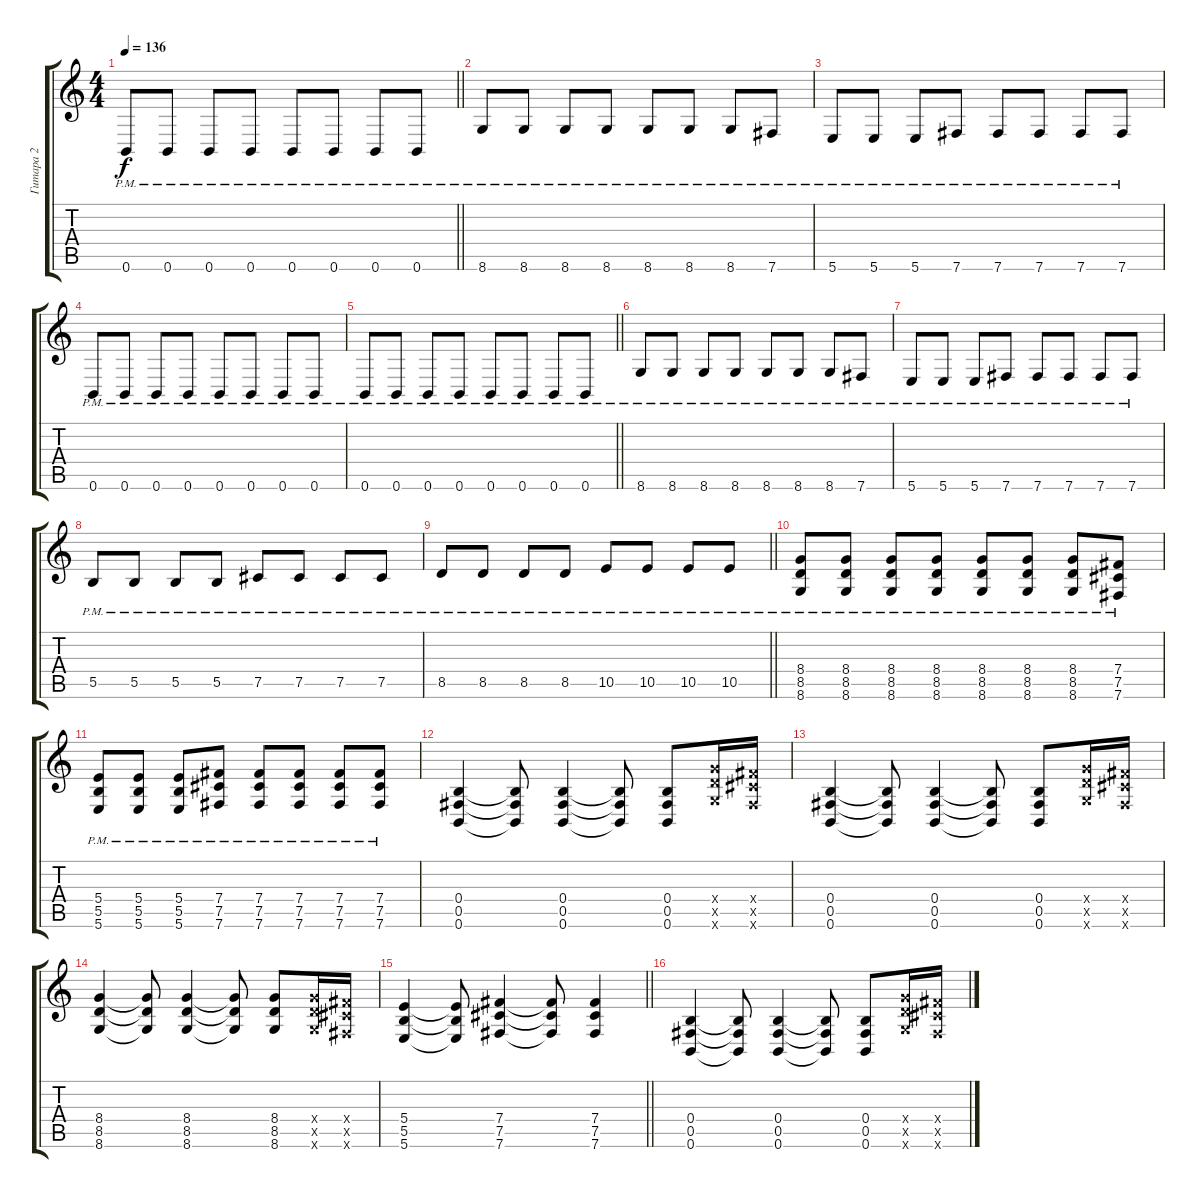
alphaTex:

\track ("Гитара 2" "Гитара 2") {instrument distortionguitar}
\staff {score tabs}
\tuning (Db4 Ab3 E3 B2 Gb2 B1) {hide}
\ts (4 4)
\tempo 136
\clef g2
\barLineRight lightlight
\ks c
0.6{pm}.8{dy f} 0.6{pm}.8 0.6{pm}.8 0.6{pm}.8 0.6{pm}.8 0.6{pm}.8 0.6{pm}.8 0.6{pm}.8 |
8.6{pm}.8 8.6{pm}.8 8.6{pm}.8 8.6{pm}.8 8.6{pm}.8 8.6{pm}.8 8.6{pm}.8 7.6{pm}.8 |
5.6{pm}.8 5.6{pm}.8 5.6{pm}.8 7.6{pm}.8 7.6{pm}.8 7.6{pm}.8 7.6{pm}.8 7.6{pm}.8 |
0.6{pm}.8 0.6{pm}.8 0.6{pm}.8 0.6{pm}.8 0.6{pm}.8 0.6{pm}.8 0.6{pm}.8 0.6{pm}.8 |
\barLineRight lightlight
0.6{pm}.8 0.6{pm}.8 0.6{pm}.8 0.6{pm}.8 0.6{pm}.8 0.6{pm}.8 0.6{pm}.8 0.6{pm}.8 |
8.6{pm}.8 8.6{pm}.8 8.6{pm}.8 8.6{pm}.8 8.6{pm}.8 8.6{pm}.8 8.6{pm}.8 7.6{pm}.8 |
5.6{pm}.8 5.6{pm}.8 5.6{pm}.8 7.6{pm}.8 7.6{pm}.8 7.6{pm}.8 7.6{pm}.8 7.6{pm}.8 |
5.5{pm}.8 5.5{pm}.8 5.5{pm}.8 5.5{pm}.8 7.5{pm}.8 7.5{pm}.8 7.5{pm}.8 7.5{pm}.8 |
\barLineRight lightlight
8.5{pm}.8 8.5{pm}.8 8.5{pm}.8 8.5{pm}.8 10.5{pm}.8 10.5{pm}.8 10.5{pm}.8 10.5{pm}.8 |
(8.4{pm} 8.5{pm} 8.6{pm}).8 (8.4{pm} 8.5{pm} 8.6{pm}).8 (8.4{pm} 8.5{pm} 8.6{pm}).8 (8.4{pm} 8.5{pm} 8.6{pm}).8 (8.4{pm} 8.5{pm} 8.6{pm}).8 (8.4{pm} 8.5{pm} 8.6{pm}).8 (8.4{pm} 8.5{pm} 8.6{pm}).8 (7.4{pm} 7.5{pm} 7.6{pm}).8 |
(5.4{pm} 5.5{pm} 5.6{pm}).8 (5.4{pm} 5.5{pm} 5.6{pm}).8 (5.4{pm} 5.5{pm} 5.6{pm}).8 (7.4{pm} 7.5{pm} 7.6{pm}).8 (7.4{pm} 7.5{pm} 7.6{pm}).8 (7.4{pm} 7.5{pm} 7.6{pm}).8 (7.4{pm} 7.5{pm} 7.6{pm}).8 (7.4{pm} 7.5{pm} 7.6{pm}).8 |
(0.4 0.5 0.6).4 (0.4{t} 0.5{t} 0.6{t}).8 (0.4 0.5 0.6).4 (0.4{t} 0.5{t} 0.6{t}).8 (0.4 0.5 0.6).8 (8.4{x} 8.5{x} 8.6{x}).16 (7.4{x} 7.5{x} 7.6{x}).16 |
(0.4 0.5 0.6).4 (0.4{t} 0.5{t} 0.6{t}).8 (0.4 0.5 0.6).4 (0.4{t} 0.5{t} 0.6{t}).8 (0.4 0.5 0.6).8 (8.4{x} 8.5{x} 8.6{x}).16 (7.4{x} 7.5{x} 7.6{x}).16 |
(8.4 8.5 8.6).4 (8.4{t} 8.5{t} 8.6{t}).8 (8.4 8.5 8.6).4 (8.4{t} 8.5{t} 8.6{t}).8 (8.4 8.5 8.6).8 (8.4{x} 8.5{x} 8.6{x}).16 (7.4{x} 7.5{x} 7.6{x}).16 |
\barLineRight lightlight
(5.4 5.5 5.6).4 (5.4{t} 5.5{t} 5.6{t}).8 (7.4 7.5 7.6).4 (7.4{t} 7.5{t} 7.6{t}).8 (7.4 7.5 7.6).4 |
(0.4 0.5 0.6).4 (0.4{t} 0.5{t} 0.6{t}).8 (0.4 0.5 0.6).4 (0.4{t} 0.5{t} 0.6{t}).8 (0.4 0.5 0.6).8 (8.4{x} 8.5{x} 8.6{x}).16 (7.4{x} 7.5{x} 7.6{x}).16
